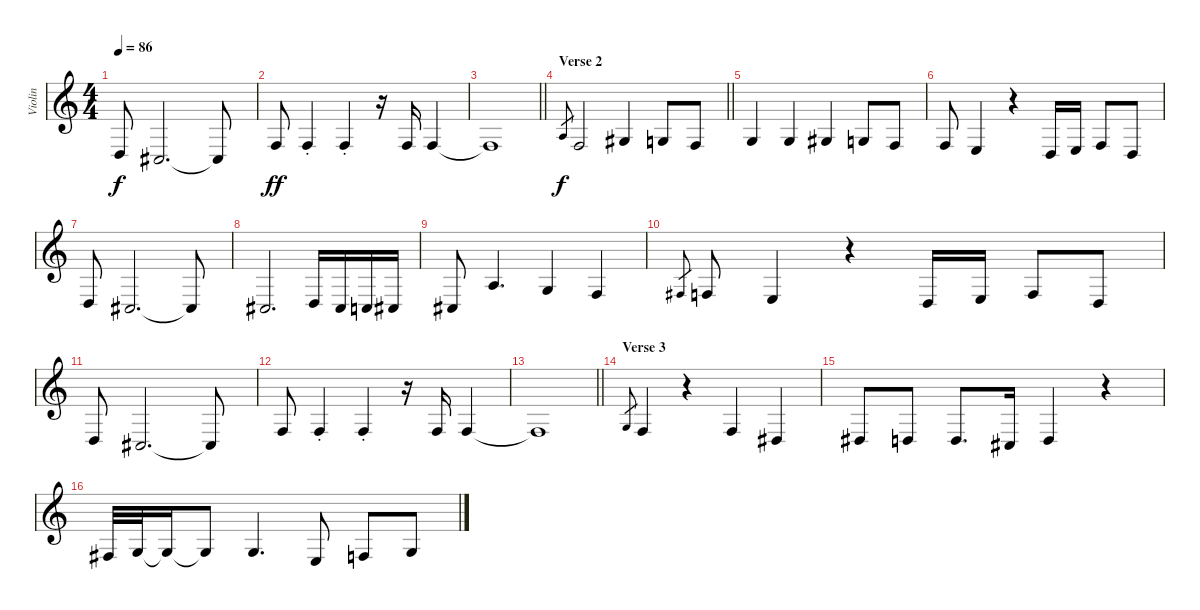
\track ("Violin" "Violin") {instrument violin}
\staff {score}
\tuning (E4 B3 G3 D3 A2 E2) {hide}
\ts (4 4)
\tempo 86
\clef g2
\ks aminor
0.4.8{dy f} 4.5.2{d} 4.5{t}.8 |
3.4.8{dy ff} 3.4{st}.4 3.4{st}.4 r.16 3.4.16 3.4.4 |
\barLineRight lightlight
3.4{t}.1 |
\section ("" "Verse 2")
\barLineRight lightlight
7.4.8{gr dy f} 3.4.2 1.3.4 0.3.8 3.4.8 |
0.3.4 0.3.4 1.3.4 0.3.8 3.4.8 |
3.4.8 2.4.4 r.4 0.4.16 2.4.16 3.4.8 0.4.8 |
0.4.8 4.5.2{d} 4.5{t}.8 |
4.5.2{d} 0.4.16 4.5.16 3.5.16 4.5.16 |
4.5.8 2.3.4{d} 0.3.4 3.4.4 |
4.4.8{gr} 3.4.8 2.4.4 r.4 0.4.16 2.4.16 3.4.8 0.4.8 |
0.4.8 4.5.2{d} 4.5{t}.8 |
3.4.8 3.4{st}.4 3.4{st}.4 r.16 3.4.16 3.4.4 |
\barLineRight lightlight
3.4{t}.1 |
\section ("" "Verse 3")
5.4.8{gr} 3.4.4 r.4 3.4.4 1.4.4 |
1.4.8 0.4.8 0.4.8{d} 4.5.16 0.4.4 r.4 |
4.4.32 0.3.32 0.3{t}.16 0.3{t}.8 0.3.4{d} 2.4.8 3.4.8 0.3.8
